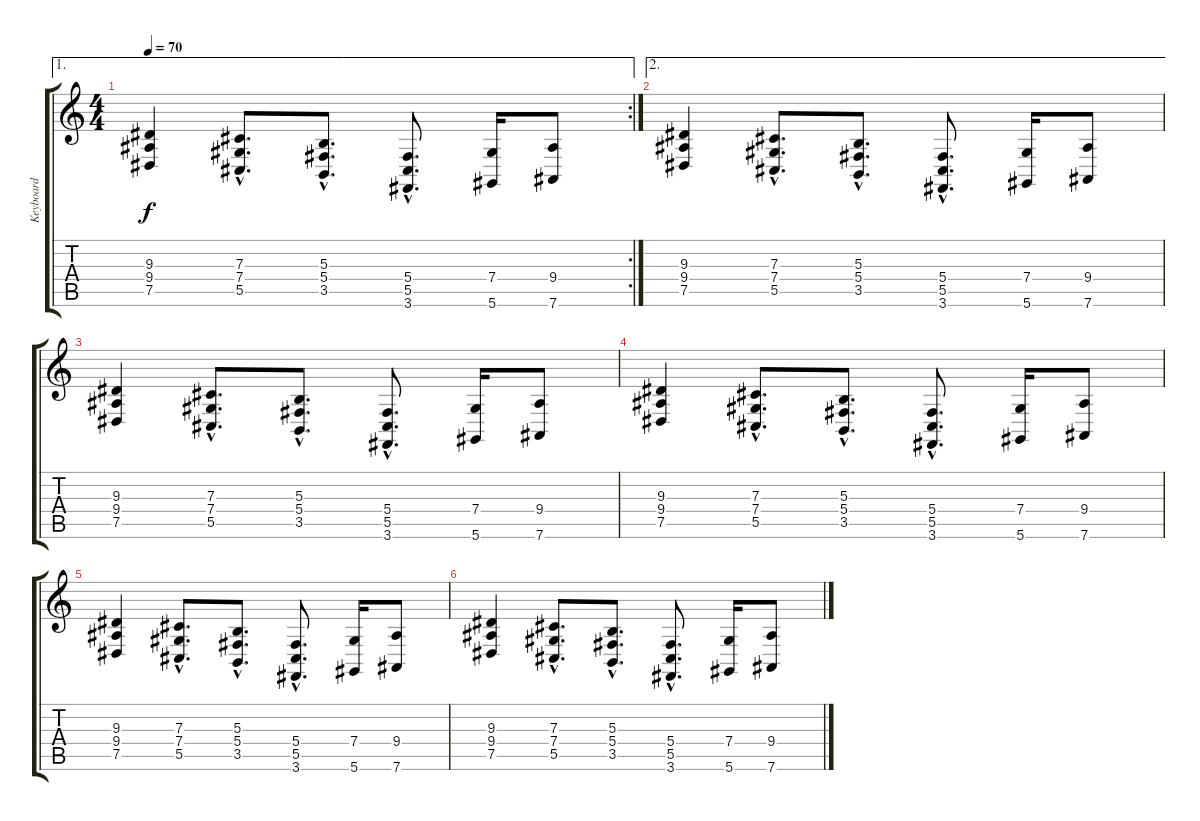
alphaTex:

\track ("Keyboard" "Keyboard") {instrument synthstrings1}
\staff {score tabs}
\tuning (Eb4 Bb3 Gb3 Db3 Ab2 Eb2) {hide}
\ae 1
\rc 2
\ts (4 4)
\tempo 70
\clef g2
\ks c
(9.3 9.4 7.5).4{dy f} (7.3{hac} 7.4{hac} 5.5{hac}).8{d} (5.3{hac} 5.4{hac} 3.5{hac}).8{d} (5.4{hac} 5.5{hac} 3.6{hac}).8{d} (7.4 5.6).16 (9.4 7.6).8 |
\ae 2
(9.3 9.4 7.5).4 (7.3{hac} 7.4{hac} 5.5{hac}).8{d} (5.3{hac} 5.4{hac} 3.5{hac}).8{d} (5.4{hac} 5.5{hac} 3.6{hac}).8{d} (7.4 5.6).16 (9.4 7.6).8 |
(9.3 9.4 7.5).4{volume 0} (7.3{hac} 7.4{hac} 5.5{hac}).8{d} (5.3{hac} 5.4{hac} 3.5{hac}).8{d} (5.4{hac} 5.5{hac} 3.6{hac}).8{d} (7.4 5.6).16 (9.4 7.6).8 |
(9.3 9.4 7.5).4 (7.3{hac} 7.4{hac} 5.5{hac}).8{d} (5.3{hac} 5.4{hac} 3.5{hac}).8{d} (5.4{hac} 5.5{hac} 3.6{hac}).8{d} (7.4 5.6).16 (9.4 7.6).8 |
(9.3 9.4 7.5).4 (7.3{hac} 7.4{hac} 5.5{hac}).8{d} (5.3{hac} 5.4{hac} 3.5{hac}).8{d} (5.4{hac} 5.5{hac} 3.6{hac}).8{d} (7.4 5.6).16 (9.4 7.6).8 |
(9.3 9.4 7.5).4 (7.3{hac} 7.4{hac} 5.5{hac}).8{d} (5.3{hac} 5.4{hac} 3.5{hac}).8{d} (5.4{hac} 5.5{hac} 3.6{hac}).8{d} (7.4 5.6).16 (9.4 7.6).8
